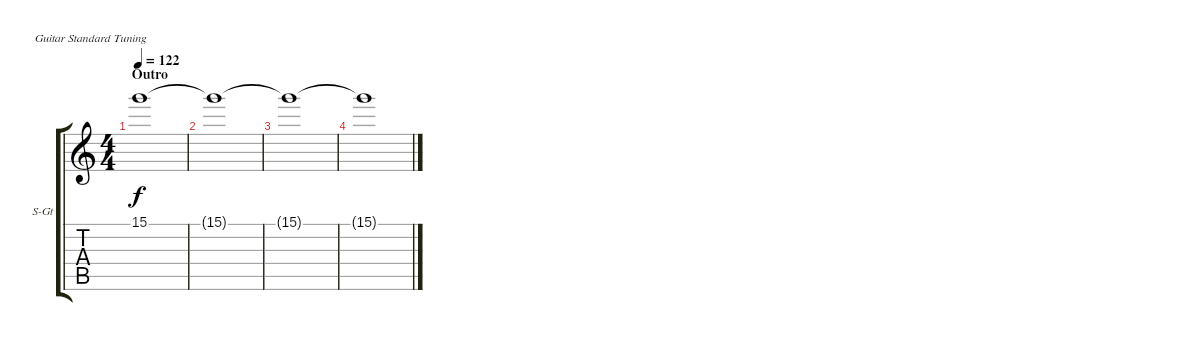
\bracketExtendMode groupsimilarinstruments
\firstSystemTrackNameOrientation horizontal
\otherSystemsTrackNameOrientation horizontal
\track ("Sampler [Mr. Hahn]" "S-Gt") {instrument lead8bassandlead}
\staff {score tabs}
\tuning (E4 B3 G3 D3 A2 E2)
\displaytranspose 12
\ts (4 4)
\section ("" "Outro")
\tempo 122
\clef g2
\ks c
15.1.1{dy f} |
15.1{t}.1 |
15.1{t}.1 |
15.1{t}.1
